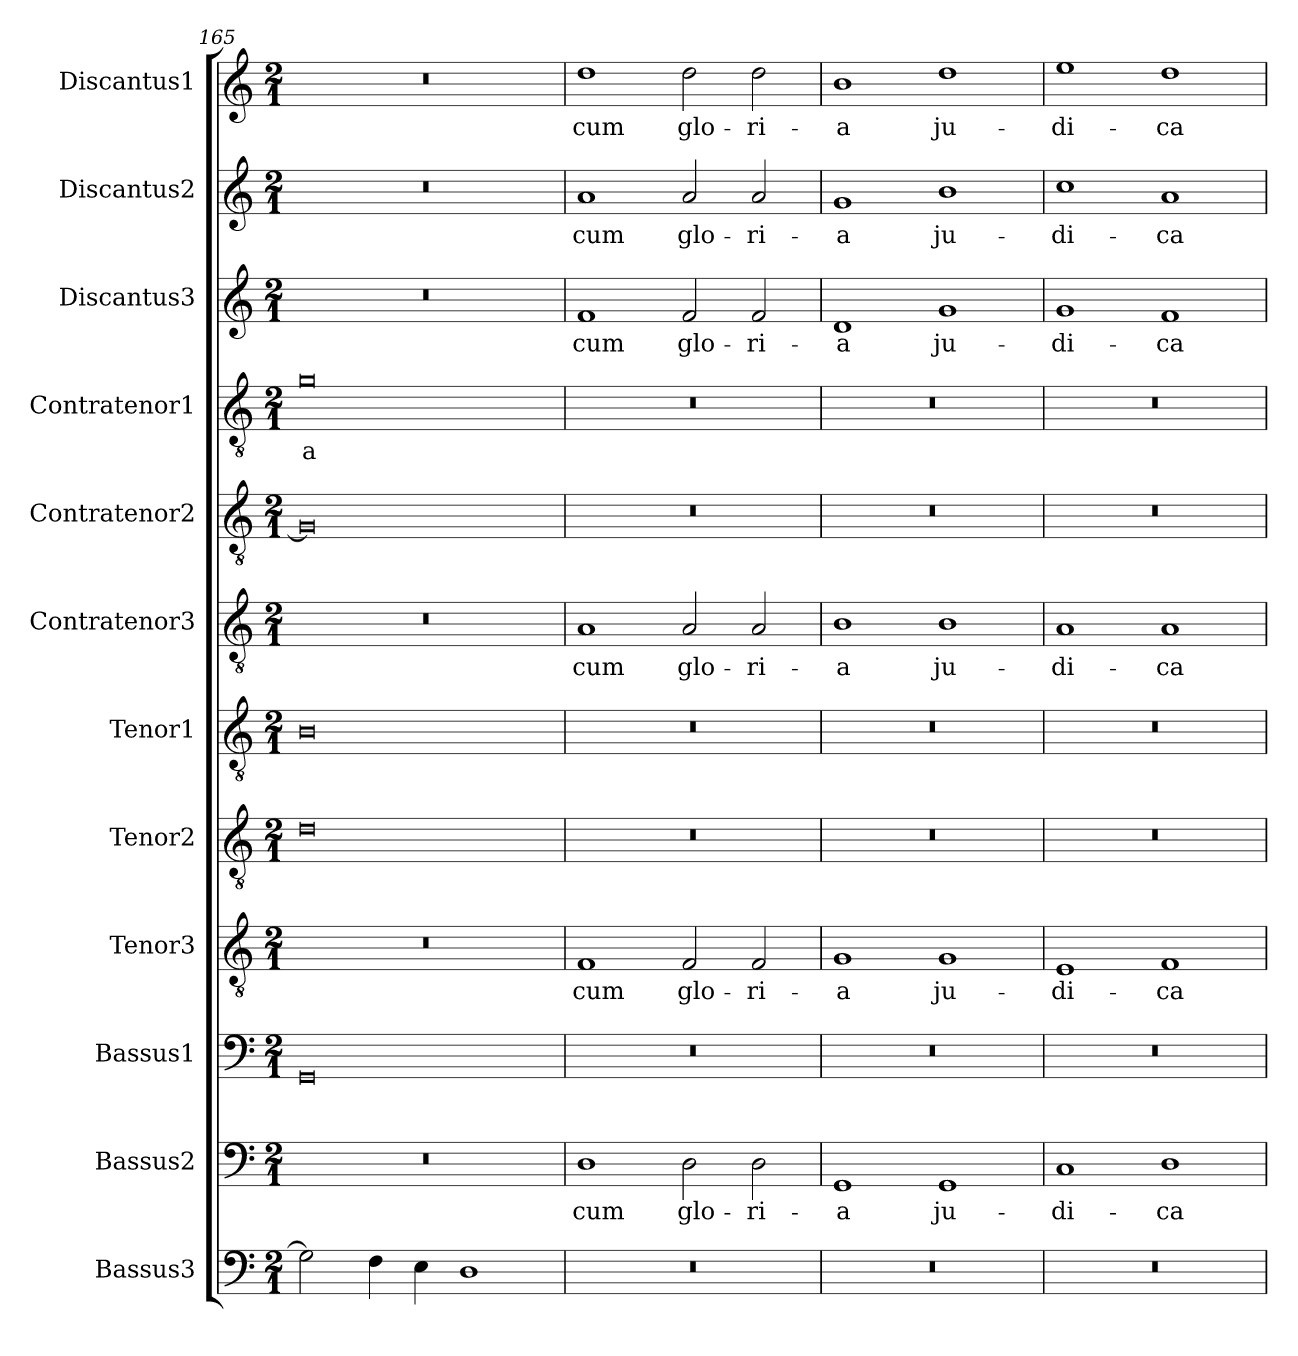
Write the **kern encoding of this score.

**kern	**kern	**text	**kern	**kern	**text	**kern	**kern	**kern	**text	**kern	**kern	**text	**kern	**text	**kern	**text	**kern	**text
*part12	*part11	*part11	*part10	*part9	*part9	*part8	*part7	*part6	*part6	*part5	*part4	*part4	*part3	*part3	*part2	*part2	*part1	*part1
*staff12	*staff11	*staff11	*staff10	*staff9	*staff9	*staff8	*staff7	*staff6	*staff6	*staff5	*staff4	*staff4	*staff3	*staff3	*staff2	*staff2	*staff1	*staff1
*I"Bassus3	*I"Bassus2	*	*I"Bassus1	*I"Tenor3	*	*I"Tenor2	*I"Tenor1	*I"Contratenor3	*	*I"Contratenor2	*I"Contratenor1	*	*I"Discantus3	*	*I"Discantus2	*	*I"Discantus1	*
*I'B3	*I'B2	*	*I'B1	*I'T3	*	*I'T2	*I'T1	*I'Ct3	*	*I'Ct2	*I'Ct1	*	*I'D3	*	*I'D2	*	*I'D1	*
*clefF4	*clefF4	*	*clefF4	*clefGv2	*	*clefGv2	*clefGv2	*clefGv2	*	*clefGv2	*clefGv2	*	*clefG2	*	*clefG2	*	*clefG2	*
*k[]	*k[]	*	*k[]	*k[]	*	*k[]	*k[]	*k[]	*	*k[]	*k[]	*	*k[]	*	*k[]	*	*k[]	*
*M2/1	*M2/1	*	*M2/1	*M2/1	*	*M2/1	*M2/1	*M2/1	*	*M2/1	*M2/1	*	*M2/1	*	*M2/1	*	*M2/1	*
=165	=165	=165	=165	=165	=165	=165	=165	=165	=165	=165	=165	=165	=165	=165	=165	=165	=165	=165
2G\]	0r	.	0GG/	0r	.	0d\	0B\	0r	.	0G/]	0g\	-a	0r	.	0r	.	0r	.
4F\	.	.	.	.	.	.	.	.	.	.	.	.	.	.	.	.	.	.
4E\	.	.	.	.	.	.	.	.	.	.	.	.	.	.	.	.	.	.
1D\	.	.	.	.	.	.	.	.	.	.	.	.	.	.	.	.	.	.
=166	=166	=166	=166	=166	=166	=166	=166	=166	=166	=166	=166	=166	=166	=166	=166	=166	=166	=166
0r	1D\	cum	0r	1F/	cum	0r	0r	1A/	cum	0r	0r	.	1f/	cum	1a/	cum	1dd\	cum
.	2D\	glo-	.	2F/	glo-	.	.	2A/	glo-	.	.	.	2f/	glo-	2a/	glo-	2dd\	glo-
.	2D\	-ri-	.	2F/	-ri-	.	.	2A/	-ri-	.	.	.	2f/	-ri-	2a/	-ri-	2dd\	-ri-
=167	=167	=167	=167	=167	=167	=167	=167	=167	=167	=167	=167	=167	=167	=167	=167	=167	=167	=167
0r	1GG/	-a	0r	1G/	-a	0r	0r	1B\	-a	0r	0r	.	1d/	-a	1g/	-a	1b\	-a
.	1GG/	ju-	.	1G/	ju-	.	.	1B\	ju-	.	.	.	1g/	ju-	1b\	ju-	1dd\	ju-
=168	=168	=168	=168	=168	=168	=168	=168	=168	=168	=168	=168	=168	=168	=168	=168	=168	=168	=168
0r	1C/	-di-	0r	1E/	-di-	0r	0r	1A/	-di-	0r	0r	.	1g/	-di-	1cc\	-di-	1ee\	-di-
.	1D\	-ca-	.	1F/	-ca-	.	.	1A/	-ca-	.	.	.	1f/	-ca-	1a/	-ca-	1dd\	-ca-
=	=	=	=	=	=	=	=	=	=	=	=	=	=	=	=	=	=	=
*-	*-	*-	*-	*-	*-	*-	*-	*-	*-	*-	*-	*-	*-	*-	*-	*-	*-	*-
